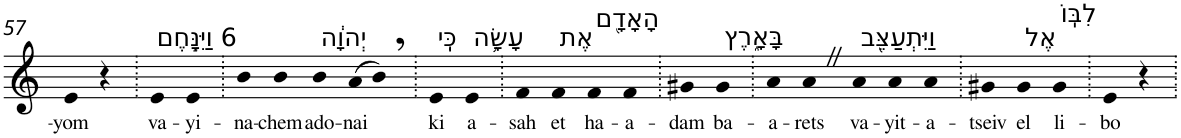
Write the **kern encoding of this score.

**kern	**text
*part1	*part1
*staff1	*staff1
*I"Piano	*
*I'Pno	*
!!LO:PB:g=z
*clefG2	*
*k[]	*
=57	=57
!	!LO:LY:b
4e	-yom
4r	.
=58.	=58.
!LO:TX:a:t=6 וַיִּנָּ֣חֶם	!
!	!LO:LY:b
4e	va-
!	!LO:LY:b
4e	-yi-
=59.	=59.
!	!LO:LY:b
4b	-na-
!	!LO:LY:b
4b	-chem
!LO:TX:a:t=יְהוָ֔ה	!
!	!LO:LY:b
4b	ado-
!	!LO:LY:b
(>8a	-nai
8b,)	.
=60.	=60.
!LO:TX:a:t=כִּֽי	!
!	!LO:LY:b
4e	ki
!LO:TX:a:t=עָשָׂ֥ה	!
!	!LO:LY:b
4e	a-
=61.	=61.
!	!LO:LY:b
4f	-sah
!LO:TX:a:t=אֶת	!
!	!LO:LY:b
4f	et
!LO:TX:a:t=הָאָדָ֖ם	!
!	!LO:LY:b
4f	ha-
!	!LO:LY:b
4f	-a-
=62.	=62.
!	!LO:LY:b
4g#X	-dam
!LO:TX:a:t=בָּאָ֑רֶץ	!
!	!LO:LY:b
4g#	ba-
=63.	=63.
!	!LO:LY:b
4a	-a-
!	!LO:LY:b
4aZ	-rets
!LO:TX:a:t=וַיִּתְעַצֵּ֖ב	!
!	!LO:LY:b
4a	va-
!	!LO:LY:b
4a	-yit-
!	!LO:LY:b
4a	-a-
=64.	=64.
!	!LO:LY:b
4g#X	-tseiv
!LO:TX:a:t=אֶל	!
!	!LO:LY:b
4g#	el
!LO:TX:a:t=לִבּֽוֹ	!
!	!LO:LY:b
4g#	li-
=65.	=65.
!	!LO:LY:b
4e	-bo
4r	.
=.	=.
*-	*-
